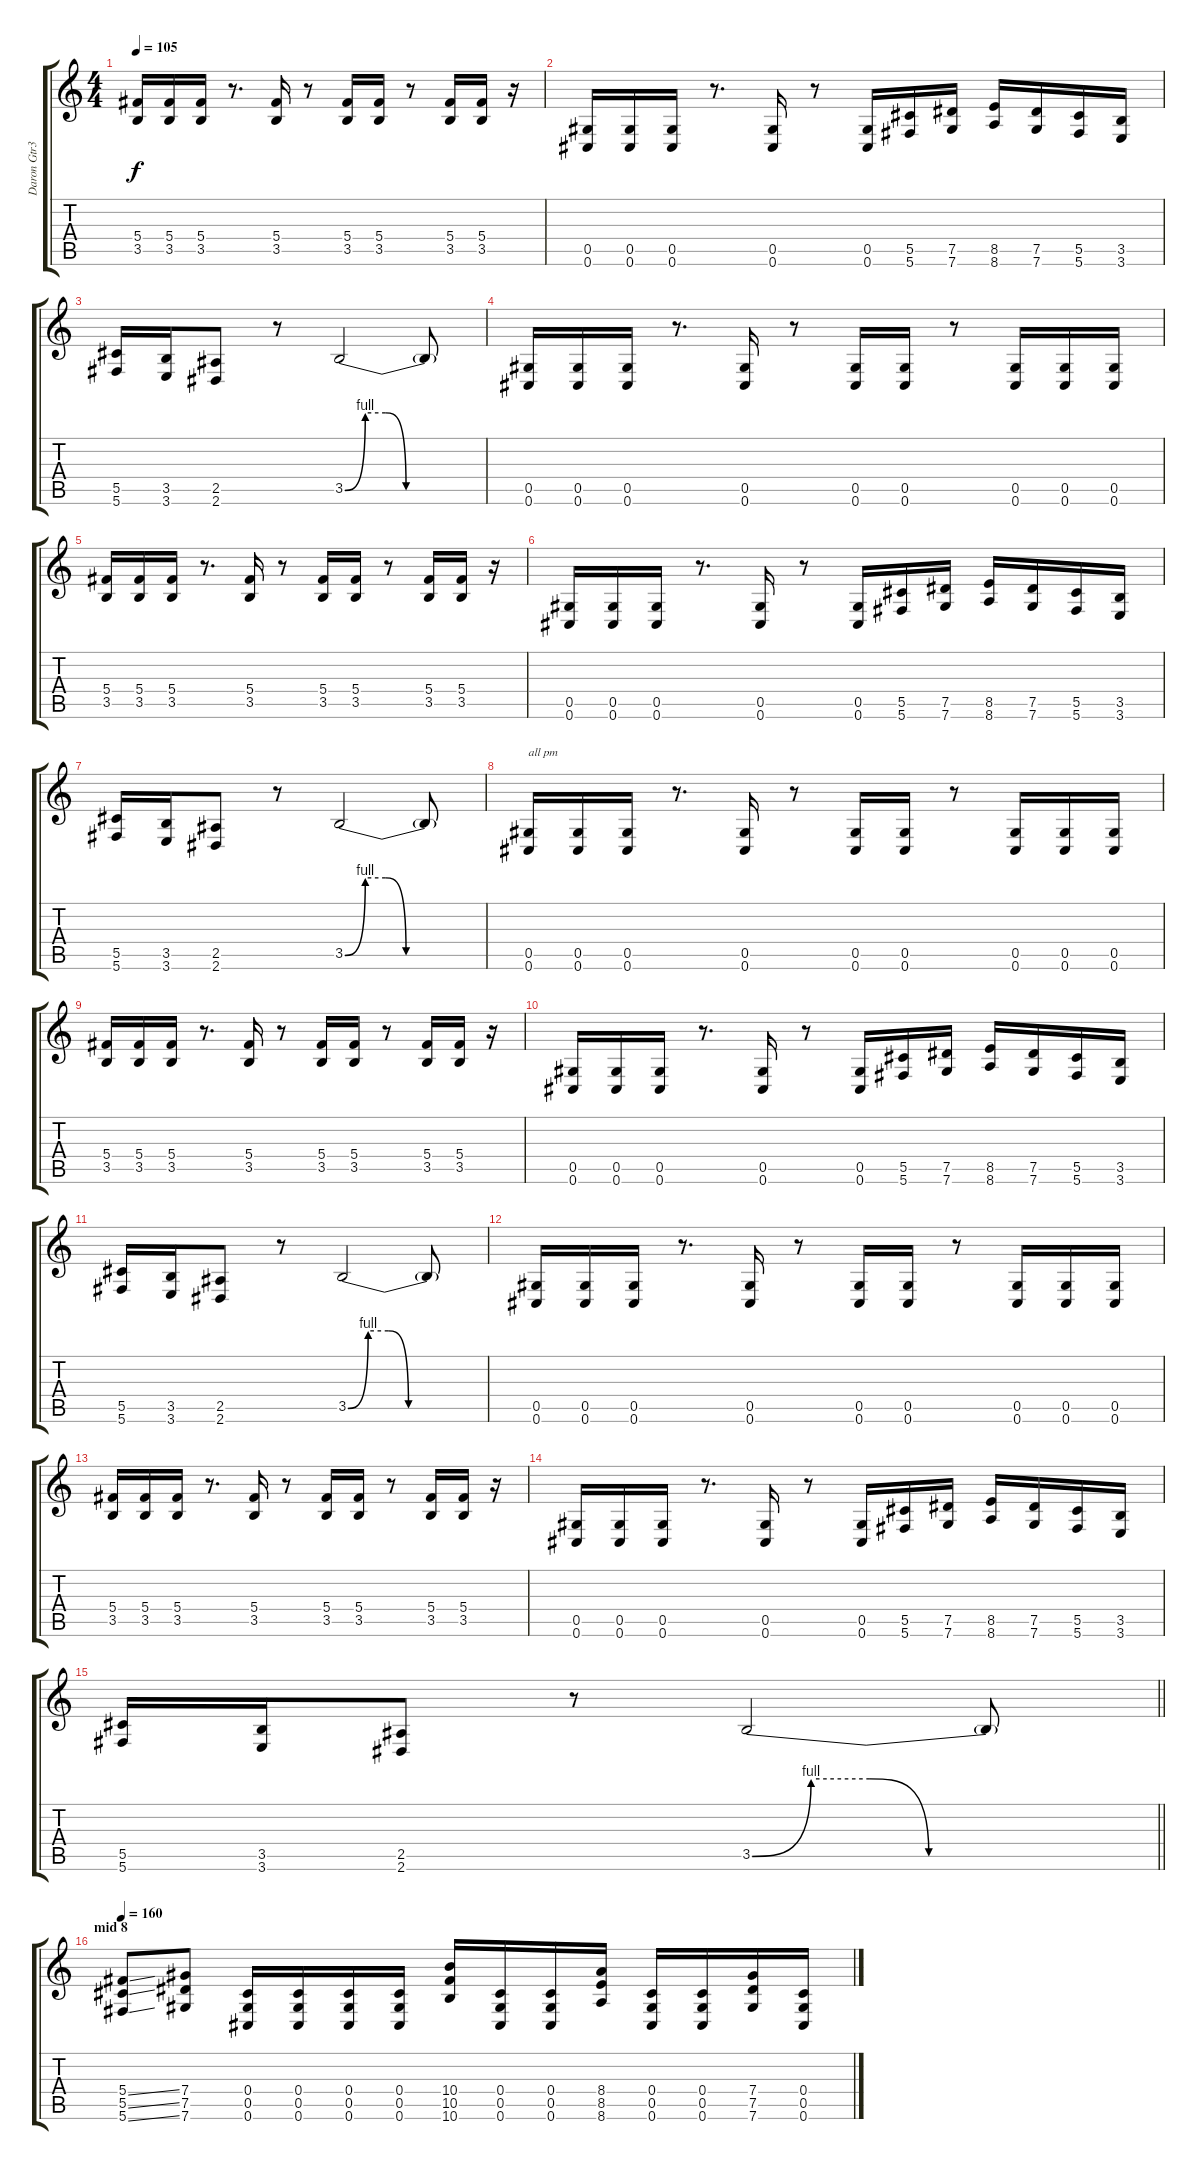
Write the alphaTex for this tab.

\track ("Daron Gtr3" "Daron Gtr3") {instrument overdrivenguitar}
\staff {score tabs}
\tuning (Eb4 Bb3 Gb3 Db3 Ab2 Db2) {hide}
\ts (4 4)
\tempo 105
\clef g2
\ks c
(5.4 3.5).16{dy f} (5.4 3.5).16 (5.4 3.5).16 r.8{d} (5.4 3.5).16 r.8 (5.4 3.5).16 (5.4 3.5).16 r.8 (5.4 3.5).16 (5.4 3.5).16 r.16 |
(0.5 0.6).16 (0.5 0.6).16 (0.5 0.6).16 r.8{d} (0.5 0.6).16 r.8 (0.5 0.6).16 (5.5 5.6).16 (7.5 7.6).16 (8.5 8.6).16 (7.5 7.6).16 (5.5 5.6).16 (3.5 3.6).16 |
(5.5 5.6).16 (3.5 3.6).16 (2.5 2.6).8 r.8 3.5{be (custom 0 0 15 4 30 4 45 0 60 0)}.2 3.5{be (hold 0 0 60 0) t}.8 |
(0.5 0.6).16 (0.5 0.6).16 (0.5 0.6).16 r.8{d} (0.5 0.6).16 r.8 (0.5 0.6).16 (0.5 0.6).16 r.8 (0.5 0.6).16 (0.5 0.6).16 (0.5 0.6).16 |
(5.4 3.5).16 (5.4 3.5).16 (5.4 3.5).16 r.8{d} (5.4 3.5).16 r.8 (5.4 3.5).16 (5.4 3.5).16 r.8 (5.4 3.5).16 (5.4 3.5).16 r.16 |
(0.5 0.6).16 (0.5 0.6).16 (0.5 0.6).16 r.8{d} (0.5 0.6).16 r.8 (0.5 0.6).16 (5.5 5.6).16 (7.5 7.6).16 (8.5 8.6).16 (7.5 7.6).16 (5.5 5.6).16 (3.5 3.6).16 |
(5.5 5.6).16 (3.5 3.6).16 (2.5 2.6).8 r.8 3.5{be (custom 0 0 15 4 30 4 45 0 60 0)}.2 3.5{be (hold 0 0 60 0) t}.8 |
(0.5 0.6).16{txt "all pm"} (0.5 0.6).16 (0.5 0.6).16 r.8{d} (0.5 0.6).16 r.8 (0.5 0.6).16 (0.5 0.6).16 r.8 (0.5 0.6).16 (0.5 0.6).16 (0.5 0.6).16 |
(5.4 3.5).16 (5.4 3.5).16 (5.4 3.5).16 r.8{d} (5.4 3.5).16 r.8 (5.4 3.5).16 (5.4 3.5).16 r.8 (5.4 3.5).16 (5.4 3.5).16 r.16 |
(0.5 0.6).16 (0.5 0.6).16 (0.5 0.6).16 r.8{d} (0.5 0.6).16 r.8 (0.5 0.6).16 (5.5 5.6).16 (7.5 7.6).16 (8.5 8.6).16 (7.5 7.6).16 (5.5 5.6).16 (3.5 3.6).16 |
(5.5 5.6).16 (3.5 3.6).16 (2.5 2.6).8 r.8 3.5{be (custom 0 0 15 4 30 4 45 0 60 0)}.2 3.5{be (hold 0 0 60 0) t}.8 |
(0.5 0.6).16 (0.5 0.6).16 (0.5 0.6).16 r.8{d} (0.5 0.6).16 r.8 (0.5 0.6).16 (0.5 0.6).16 r.8 (0.5 0.6).16 (0.5 0.6).16 (0.5 0.6).16 |
(5.4 3.5).16 (5.4 3.5).16 (5.4 3.5).16 r.8{d} (5.4 3.5).16 r.8 (5.4 3.5).16 (5.4 3.5).16 r.8 (5.4 3.5).16 (5.4 3.5).16 r.16 |
(0.5 0.6).16 (0.5 0.6).16 (0.5 0.6).16 r.8{d} (0.5 0.6).16 r.8 (0.5 0.6).16 (5.5 5.6).16 (7.5 7.6).16 (8.5 8.6).16 (7.5 7.6).16 (5.5 5.6).16 (3.5 3.6).16 |
\barLineRight lightlight
(5.5 5.6).16 (3.5 3.6).16 (2.5 2.6).8 r.8 3.5{be (custom 0 0 15 4 30 4 45 0 60 0)}.2 3.5{be (hold 0 0 60 0) t}.8 |
\section ("" "mid 8")
\tempo 160
(5.4{ss} 5.5{ss} 5.6{ss}).8 (7.4 7.5 7.6).8 (0.4 0.5 0.6).16 (0.4 0.5 0.6).16 (0.4 0.5 0.6).16 (0.4 0.5 0.6).16 (10.4 10.5 10.6).16 (0.4 0.5 0.6).16 (0.4 0.5 0.6).16 (8.4 8.5 8.6).16 (0.4 0.5 0.6).16 (0.4 0.5 0.6).16 (7.4 7.5 7.6).16 (0.4 0.5 0.6).16
